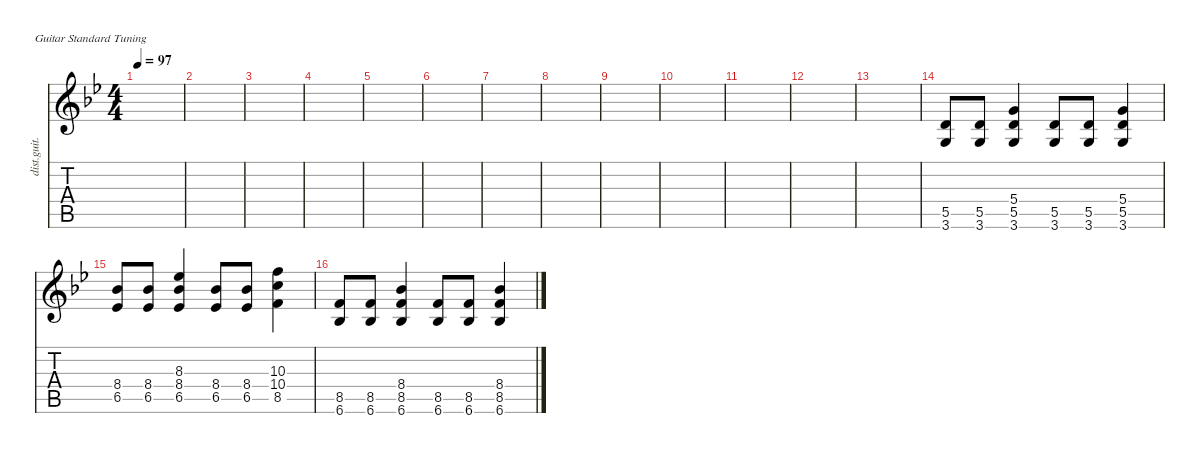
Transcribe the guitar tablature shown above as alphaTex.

\defaultSystemsLayout 4
\hideDynamics
\bracketExtendMode nobrackets
\otherSystemsTrackNameOrientation horizontal
\track ("Distortion Guitar" "dist.guit.") {instrument distortionguitar}
\staff {score tabs}
\tuning (E4 B3 G3 D3 A2 E2)
\ts (4 4)
\tempo 97
\clef g2
\ks bb
|
|
|
|
|
|
|
|
|
|
|
|
|
(3.6 5.5).8 (3.6 5.5).8 (3.6 5.5 5.4).4 (3.6 5.5).8 (3.6 5.5).8 (3.6 5.5 5.4).4 |
(6.5 8.4).8 (6.5 8.4).8 (6.5 8.4 8.3).4 (6.5 8.4).8 (6.5 8.4).8 (8.5 10.4 10.3).4 |
(6.6 8.5).8 (6.6 8.5).8 (6.6 8.5 8.4).4 (6.6 8.5).8 (6.6 8.5).8 (6.6 8.5 8.4).4
